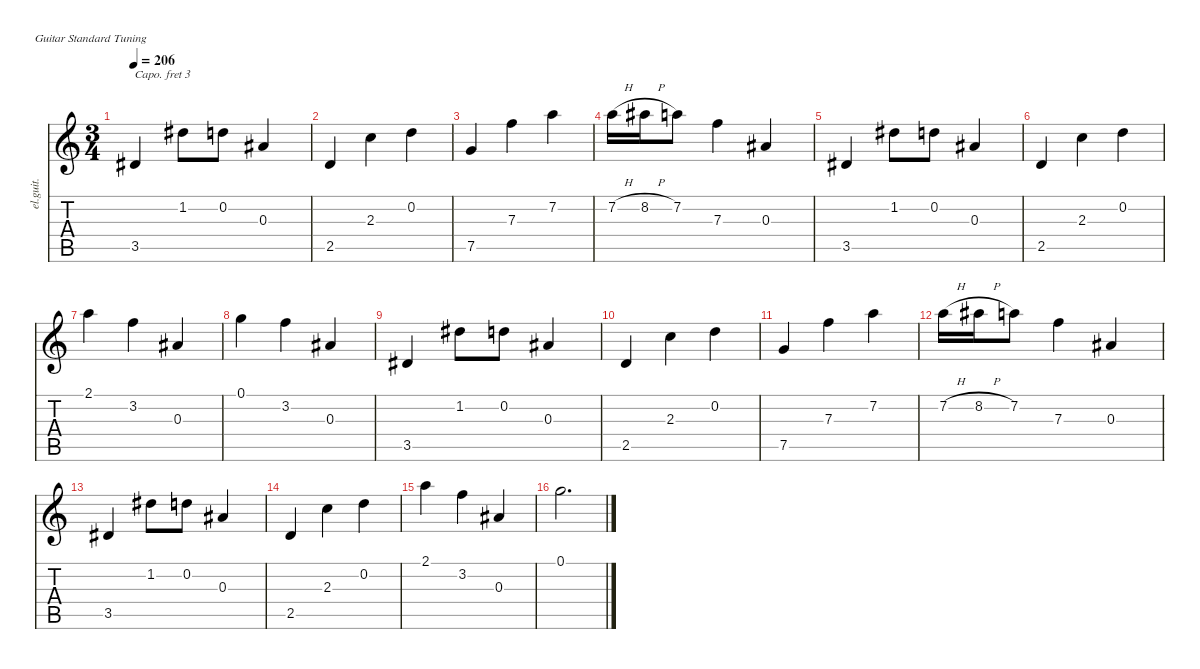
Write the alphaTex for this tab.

\defaultSystemsLayout 4
\hideDynamics
\bracketExtendMode nobrackets
\otherSystemsTrackNameOrientation horizontal
\track ("Clean Guitar" "el.guit.") {instrument electricguitarclean}
\staff {score tabs}
\capo 3
\tuning (E4 B3 G3 D3 A2 E2)
\ts (3 4)
\beaming (8 2 2 2)
\tempo 206
\clef g2
\ks c
3.5{acc #}.4{dy mf instrument electricguitarclean beam Up} 1.2{acc #}.8{beam Down} 0.2.8{beam Down} 0.3{acc #}.4{beam Up} |
2.5.4{beam Up} 2.3.4{beam Down} 0.2.4{beam Down} |
7.5.4{beam Up} 7.3.4{beam Down} 7.2.4{beam Down} |
7.2{h}.16{beam Down} 8.2{h acc #}.16{beam Down} 7.2.8{beam Down} 7.3.4{beam Down} 0.3{acc #}.4{beam Up} |
3.5{acc #}.4{beam Up} 1.2{acc #}.8{beam Down} 0.2.8{beam Down} 0.3{acc #}.4{beam Up} |
2.5.4{beam Up} 2.3.4{beam Down} 0.2.4{beam Down} |
2.1.4{beam Down} 3.2.4{beam Down} 0.3{acc #}.4{beam Up} |
0.1.4{beam Down} 3.2.4{beam Down} 0.3{acc #}.4{beam Up} |
3.5{acc #}.4{beam Up} 1.2{acc #}.8{beam Down} 0.2.8{beam Down} 0.3{acc #}.4{beam Up} |
2.5.4{beam Up} 2.3.4{beam Down} 0.2.4{beam Down} |
7.5.4{beam Up} 7.3.4{beam Down} 7.2.4{beam Down} |
7.2{h}.16{beam Down} 8.2{h acc #}.16{beam Down} 7.2.8{beam Down} 7.3.4{beam Down} 0.3{acc #}.4{beam Up} |
3.5{acc #}.4{beam Up} 1.2{acc #}.8{beam Down} 0.2.8{beam Down} 0.3{acc #}.4{beam Up} |
2.5.4{beam Up} 2.3.4{beam Down} 0.2.4{beam Down} |
2.1.4{beam Down} 3.2.4{beam Down} 0.3{acc #}.4{beam Up} |
0.1.2{d beam Down}
